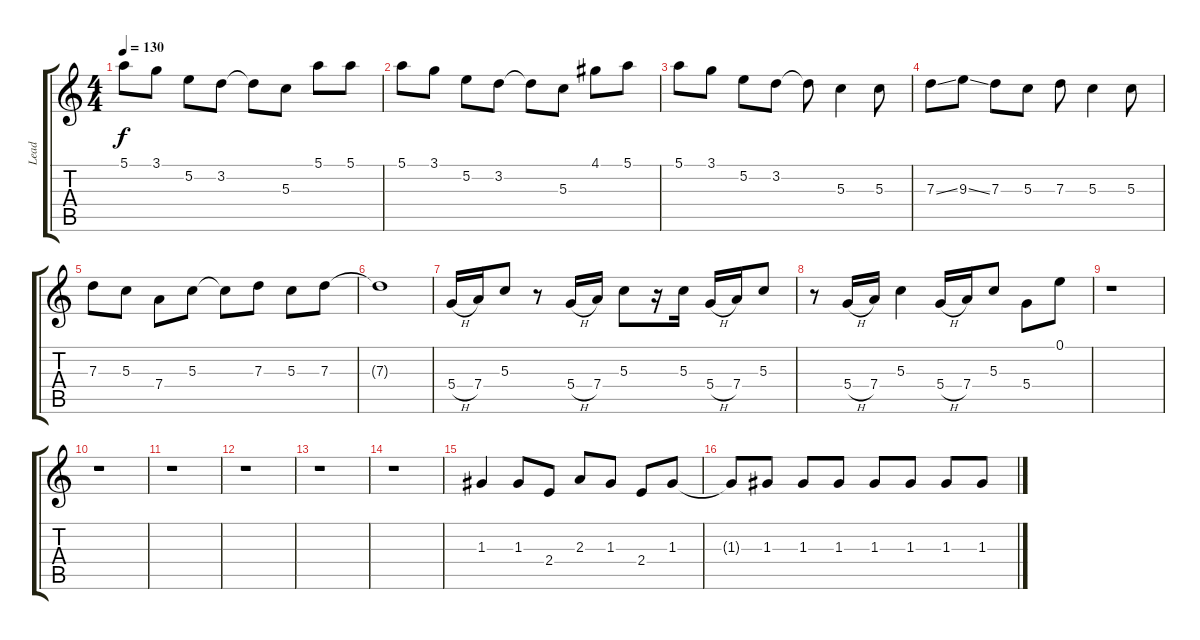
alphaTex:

\track ("Lead" "Lead") {instrument distortionguitar}
\staff {score tabs}
\tuning (E4 B3 G3 D3 A2 E2) {hide}
\ts (4 4)
\tempo 130
\clef g2
\ks c
5.1.8{dy f} 3.1.8 5.2.8 3.2.8 3.2{t}.8 5.3.8 5.1.8 5.1.8 |
5.1.8 3.1.8 5.2.8 3.2.8 3.2{t}.8 5.3.8 4.1.8 5.1.8 |
5.1.8 3.1.8 5.2.8 3.2.8 3.2{t}.8 5.3.4 5.3.8 |
7.3{ss}.8 9.3{ss}.8 7.3.8 5.3.8 7.3.8 5.3.4 5.3.8 |
7.3.8 5.3.8 7.4.8 5.3.8 5.3{t}.8 7.3.8 5.3.8 7.3.8 |
7.3{t}.1 |
5.4{h}.16 7.4.16 5.3.8 r.8 5.4{h}.16 7.4.16 5.3.8 r.16 5.3.16 5.4{h}.16 7.4.16 5.3.8 |
r.8 5.4{h}.16 7.4.16 5.3.4 5.4{h}.16 7.4.16 5.3.8 5.4.8 0.1.8 |
r.1 |
r.1 |
r.1 |
r.1 |
r.1 |
r.1 |
1.3.4 1.3.8 2.4.8 2.3.8 1.3.8 2.4.8 1.3.8 |
1.3{t}.8 1.3.8 1.3.8 1.3.8 1.3.8 1.3.8 1.3.8 1.3.8
